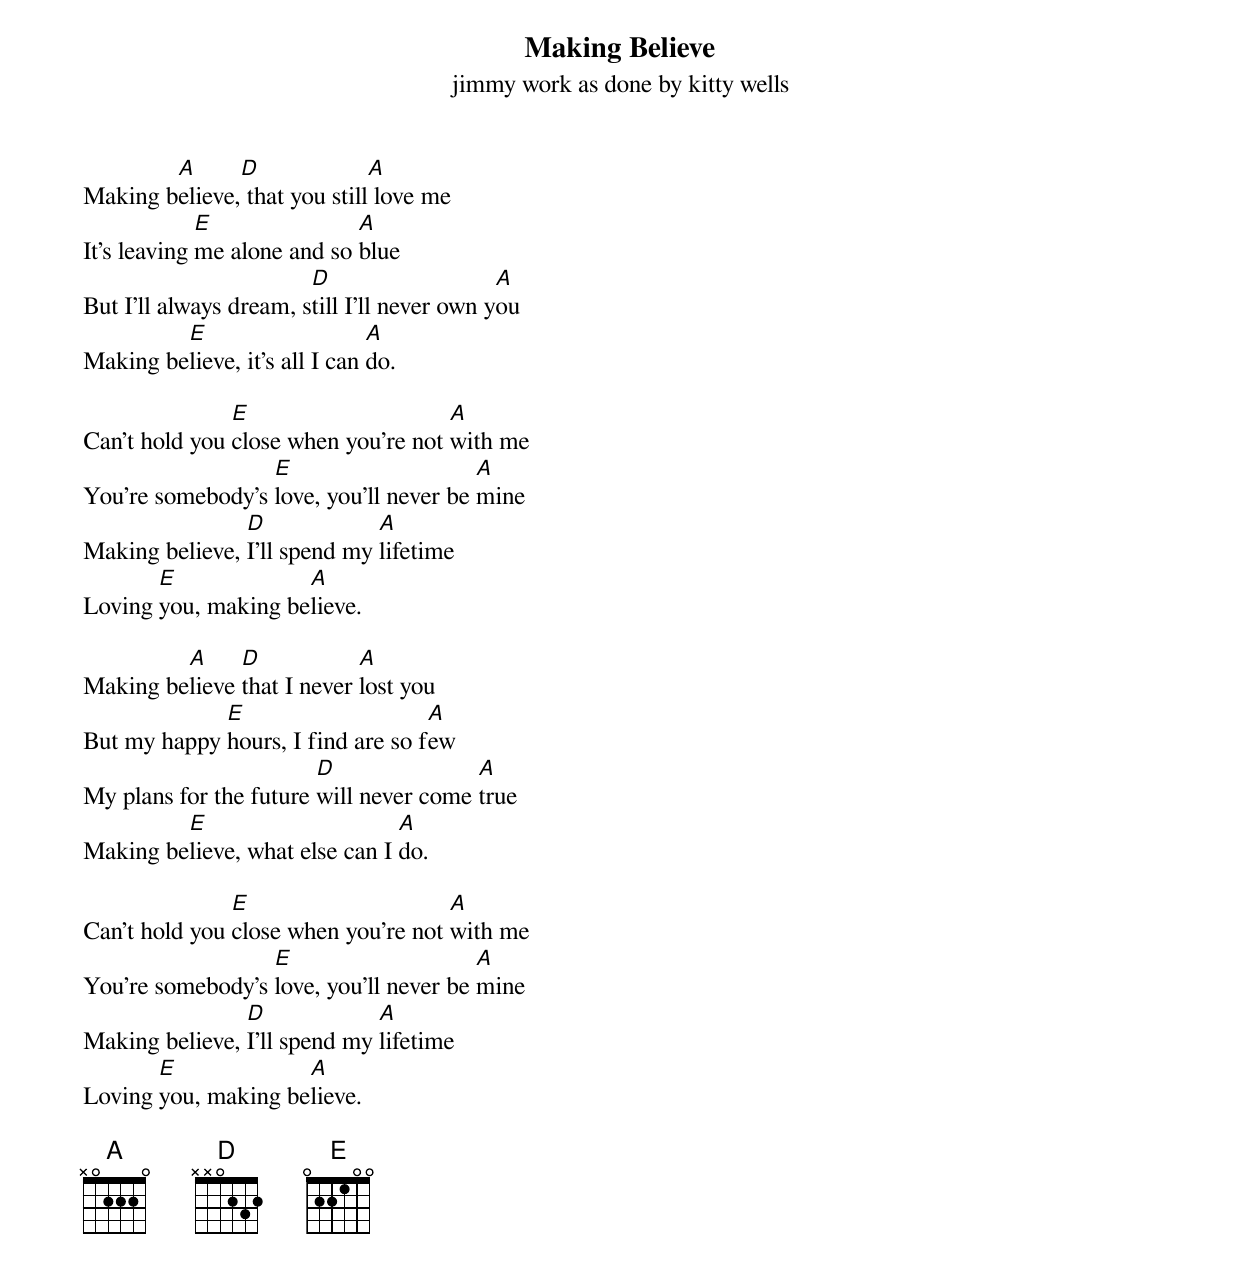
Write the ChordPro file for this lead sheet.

{title: Making Believe}
{subtitle: jimmy work as done by kitty wells}

Making b[A]elieve,[D] that you still[A] love me
It's leaving [E]me alone and so [A]blue
But I'll always dream, s[D]till I'll never own y[A]ou
Making be[E]lieve, it's all I can [A]do.

Can't hold you [E]close when you're not [A]with me
You're somebody's [E]love, you'll never be [A]mine
Making believe, [D]I'll spend my [A]lifetime
Loving [E]you, making be[A]lieve.

Making be[A]lieve [D]that I never [A]lost you
But my happy [E]hours, I find are so f[A]ew
My plans for the future [D]will never come [A]true
Making be[E]lieve, what else can I [A]do.

Can't hold you [E]close when you're not [A]with me
You're somebody's [E]love, you'll never be [A]mine
Making believe, [D]I'll spend my [A]lifetime
Loving [E]you, making be[A]lieve.

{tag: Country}
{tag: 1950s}
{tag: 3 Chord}
